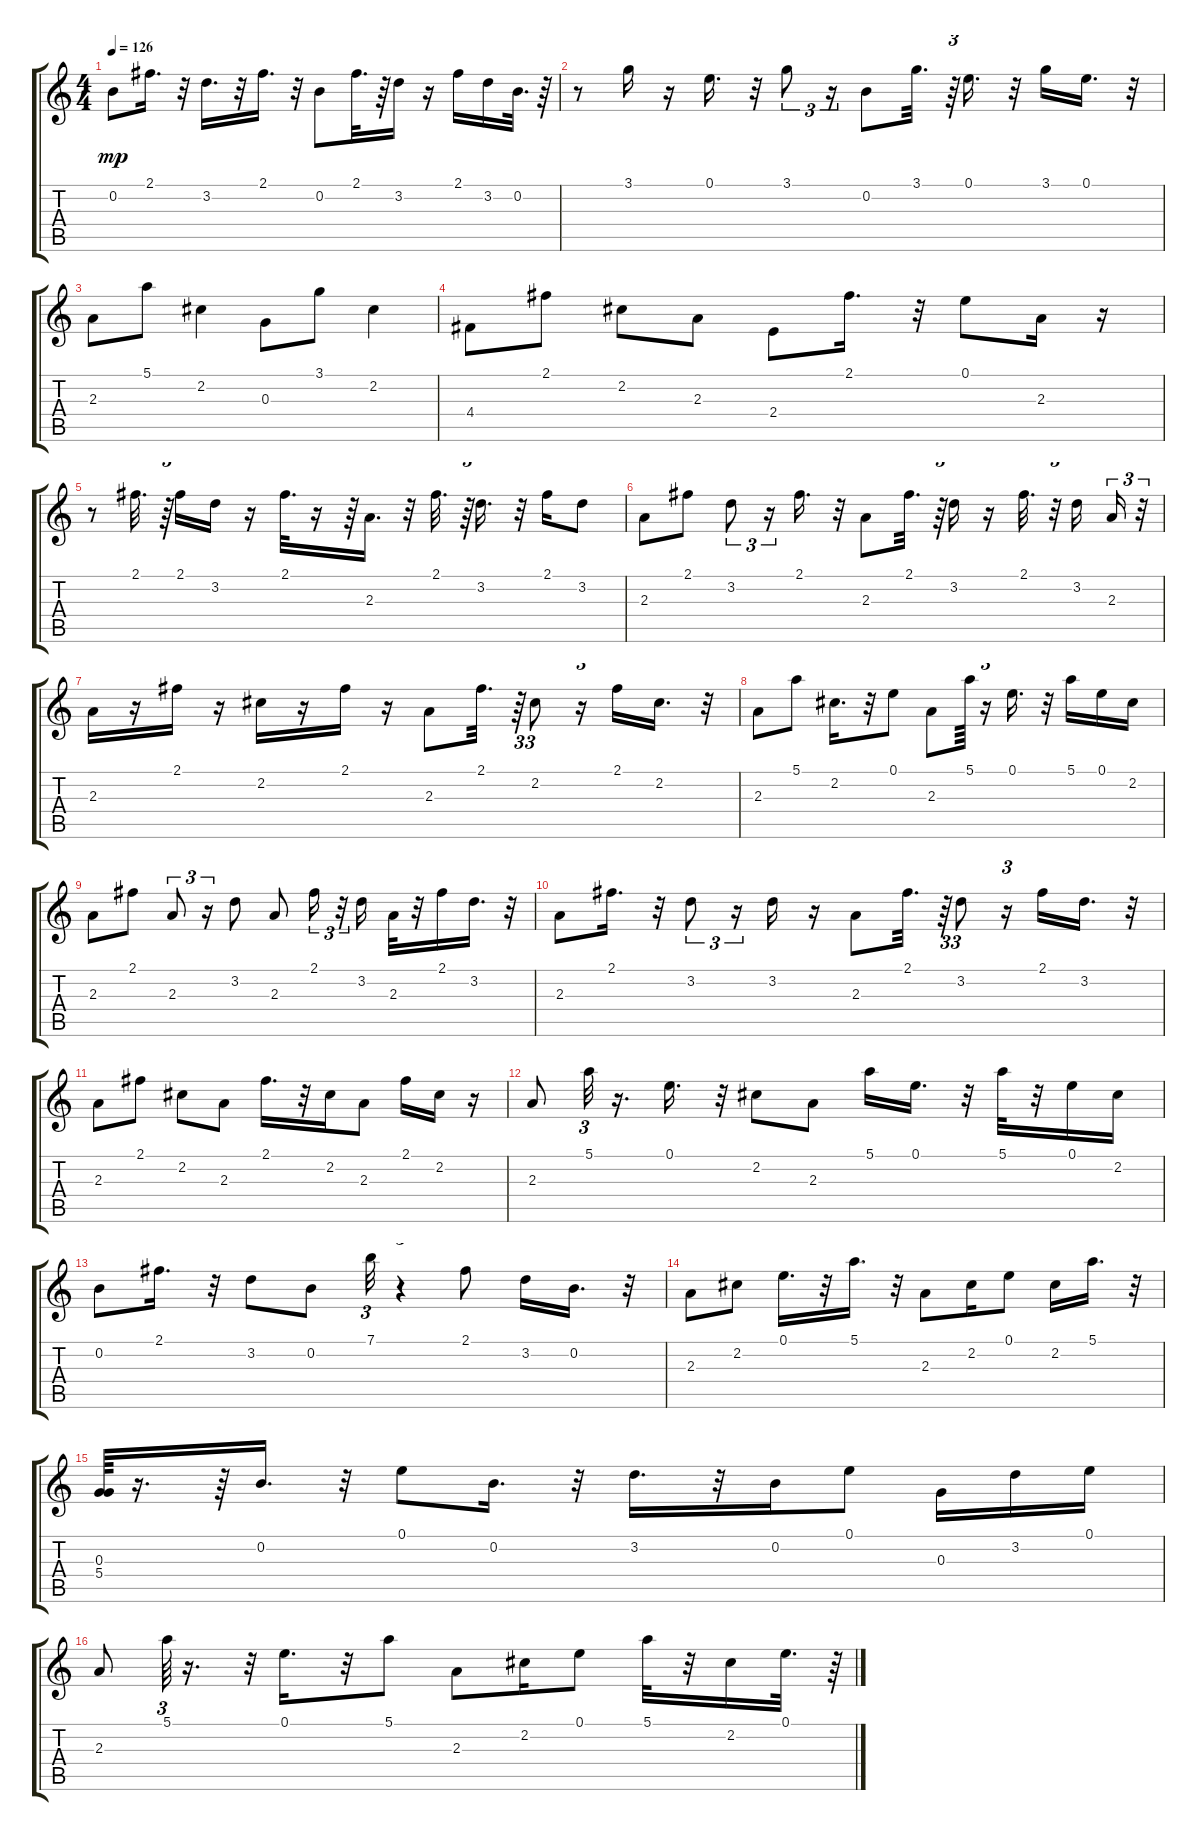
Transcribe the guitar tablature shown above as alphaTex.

\track "" {instrument acousticguitarnylon}
\staff {score tabs}
\tuning (E4 B3 G3 D3 A2 E2) {hide}
\ts (4 4)
\tempo 126
\clef g2
\ks c
0.2.8{dy mp} 2.1.16{d} r.32 3.2.16{d} r.32 2.1.16{d} r.32 0.2.8 2.1.32{d} r.64 3.2.16 r.16 2.1.16 3.2.16 0.2.32{d} r.64 |
r.8 3.1.16 r.16 0.1.16{d} r.32 3.1.8{tu (3 2)} r.16{tu (3 2)} 0.2.8 3.1.32{d} r.64{tu (3 2)} 0.1.16{d} r.32 3.1.16 0.1.16{d} r.32 |
2.3.8 5.1.8 2.2.4 0.3.8 3.1.8 2.2.4 |
4.4.8 2.1.8 2.2.8 2.3.8 2.4.8 2.1.16{d} r.32 0.1.8 2.3.16 r.16 |
r.8 2.1.32{d} r.64{tu (3 2)} 2.1.16 3.2.16 r.16 2.1.32{d} r.16 r.64 2.3.16{d} r.32 2.1.32{d} r.64{tu (3 2)} 3.2.16{d} r.32 2.1.16 3.2.8 |
2.3.8 2.1.8 3.2.8{tu (3 2)} r.16{tu (3 2)} 2.1.16{d} r.32 2.3.8 2.1.32{d} r.64{tu (3 2)} 3.2.16 r.16 2.1.32{d} r.32{tu (3 2)} 3.2.16 2.3.16{tu (3 2)} r.32{tu (3 2)} |
2.3.16 r.16 2.1.16 r.16 2.2.16 r.16 2.1.16 r.16 2.3.8 2.1.32{d} r.64{tu (3 2)} 2.2.8{tu (3 2)} r.16{tu (3 2)} 2.1.16 2.2.16{d} r.32 |
2.3.8 5.1.8 2.2.16{d} r.32 0.1.8 2.3.8 5.1.64 r.16{tu (3 2)} 0.1.16{d} r.32 5.1.16 0.1.16 2.2.16 |
2.3.8 2.1.8 2.3.8{tu (3 2)} r.16{tu (3 2)} 3.2.8 2.3.8 2.1.16{tu (3 2)} r.32{tu (3 2)} 3.2.16 2.3.32 r.32 2.1.16 3.2.16{d} r.32 |
2.3.8 2.1.16{d} r.32 3.2.8{tu (3 2)} r.16{tu (3 2)} 3.2.16 r.16 2.3.8 2.1.32{d} r.64{tu (3 2)} 3.2.8{tu (3 2)} r.16{tu (3 2)} 2.1.16 3.2.16{d} r.32 |
2.3.8 2.1.8 2.2.8 2.3.8 2.1.16{d} r.32 2.2.16 2.3.8 2.1.16 2.2.16 r.16 |
2.3.8 5.1.32{tu (3 2)} r.16{d} 0.1.16{d} r.32 2.2.8 2.3.8 5.1.16 0.1.16{d} r.32 5.1.32 r.32 0.1.16 2.2.16 |
0.2.8 2.1.16{d} r.32 3.2.8 0.2.8 7.1.32{tu (3 2)} r.4{tu (3 2)} 2.1.8 3.2.16 0.2.16{d} r.32 |
2.3.8 2.2.8 0.1.16{d} r.32 5.1.16{d} r.32 2.3.8 2.2.16 0.1.8 2.2.16 5.1.16{d} r.32 |
(0.3 5.4).64 r.16{d} r.64 0.2.16{d} r.32 0.1.8 0.2.16{d} r.32 3.2.16{d} r.32 0.2.16 0.1.8 0.3.16 3.2.16 0.1.16 |
2.3.8 5.1.64{tu (3 2)} r.16{d} r.32{tu (3 2)} 0.1.16{d} r.32 5.1.8 2.3.8 2.2.16 0.1.8 5.1.32 r.32 2.2.16 0.1.32{d} r.64{tu (3 2)}
